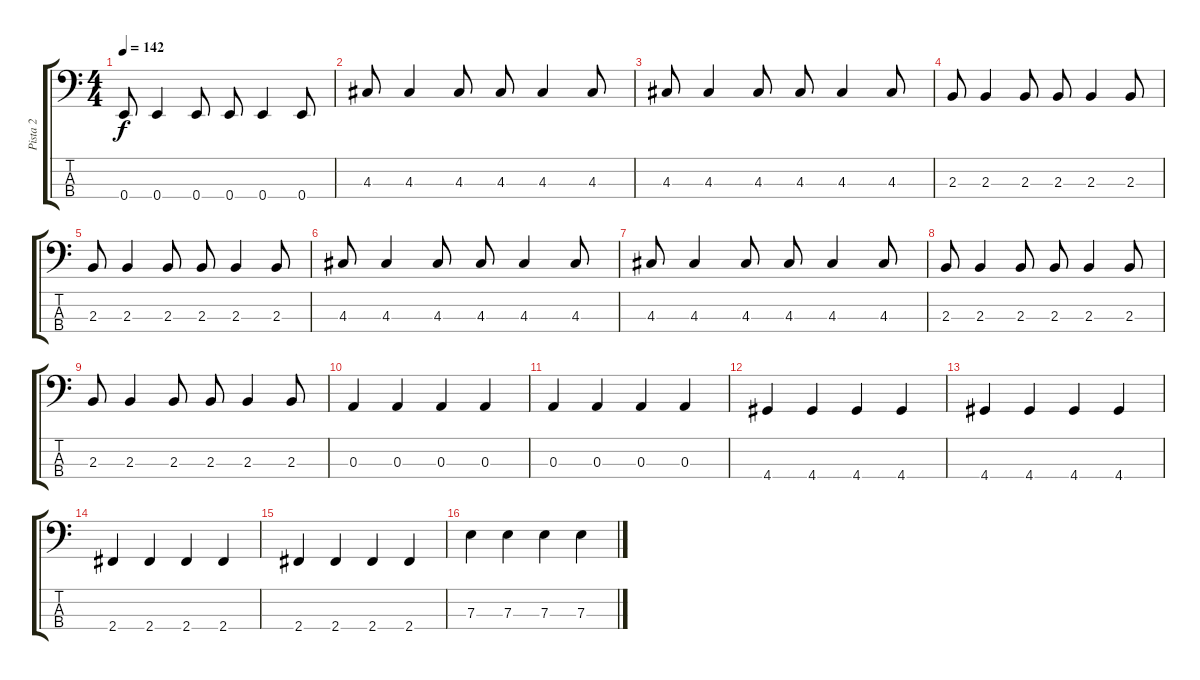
\track ("Pista 2" "Pista 2") {instrument electricbassfinger}
\staff {score tabs}
\tuning (G2 D2 A1 E1) {hide}
\ts (4 4)
\tempo 142
\clef f4
\ks c
0.4.8{dy f} 0.4.4 0.4.8 0.4.8 0.4.4 0.4.8 |
4.3.8 4.3.4 4.3.8 4.3.8 4.3.4 4.3.8 |
4.3.8 4.3.4 4.3.8 4.3.8 4.3.4 4.3.8 |
2.3.8 2.3.4 2.3.8 2.3.8 2.3.4 2.3.8 |
2.3.8 2.3.4 2.3.8 2.3.8 2.3.4 2.3.8 |
4.3.8 4.3.4 4.3.8 4.3.8 4.3.4 4.3.8 |
4.3.8 4.3.4 4.3.8 4.3.8 4.3.4 4.3.8 |
2.3.8 2.3.4 2.3.8 2.3.8 2.3.4 2.3.8 |
2.3.8 2.3.4 2.3.8 2.3.8 2.3.4 2.3.8 |
0.3.4 0.3.4 0.3.4 0.3.4 |
0.3.4 0.3.4 0.3.4 0.3.4 |
4.4.4 4.4.4 4.4.4 4.4.4 |
4.4.4 4.4.4 4.4.4 4.4.4 |
2.4.4 2.4.4 2.4.4 2.4.4 |
2.4.4 2.4.4 2.4.4 2.4.4 |
7.3.4 7.3.4 7.3.4 7.3.4
